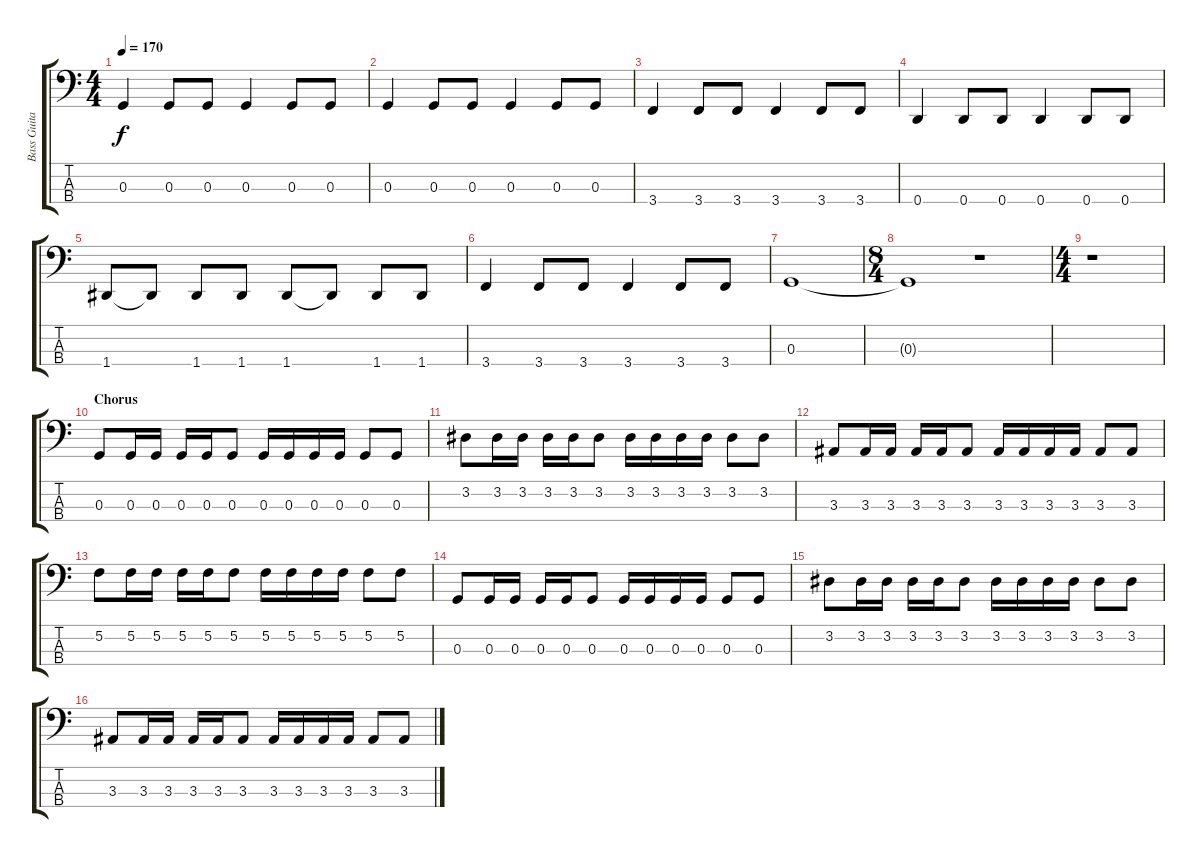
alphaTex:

\track ("Bass Guitar" "Bass Guita") {instrument electricbasspick}
\staff {score tabs}
\tuning (F2 C2 G1 D1) {hide}
\ts (4 4)
\tempo 170
\clef f4
\ks c
0.3.4{dy f} 0.3.8 0.3.8 0.3.4 0.3.8 0.3.8 |
0.3.4 0.3.8 0.3.8 0.3.4 0.3.8 0.3.8 |
3.4.4 3.4.8 3.4.8 3.4.4 3.4.8 3.4.8 |
0.4.4 0.4.8 0.4.8 0.4.4 0.4.8 0.4.8 |
1.4.8 1.4{t}.8 1.4.8 1.4.8 1.4.8 1.4{t}.8 1.4.8 1.4.8 |
3.4.4 3.4.8 3.4.8 3.4.4 3.4.8 3.4.8 |
0.3.1 |
\ts (8 4)
0.3{t}.1 r.1 |
\ts (4 4)
r.1 |
\section ("" "Chorus")
0.3.8 0.3.16 0.3.16 0.3.16 0.3.16 0.3.8 0.3.16 0.3.16 0.3.16 0.3.16 0.3.8 0.3.8 |
3.2.8 3.2.16 3.2.16 3.2.16 3.2.16 3.2.8 3.2.16 3.2.16 3.2.16 3.2.16 3.2.8 3.2.8 |
3.3.8 3.3.16 3.3.16 3.3.16 3.3.16 3.3.8 3.3.16 3.3.16 3.3.16 3.3.16 3.3.8 3.3.8 |
5.2.8 5.2.16 5.2.16 5.2.16 5.2.16 5.2.8 5.2.16 5.2.16 5.2.16 5.2.16 5.2.8 5.2.8 |
0.3.8 0.3.16 0.3.16 0.3.16 0.3.16 0.3.8 0.3.16 0.3.16 0.3.16 0.3.16 0.3.8 0.3.8 |
3.2.8 3.2.16 3.2.16 3.2.16 3.2.16 3.2.8 3.2.16 3.2.16 3.2.16 3.2.16 3.2.8 3.2.8 |
3.3.8 3.3.16 3.3.16 3.3.16 3.3.16 3.3.8 3.3.16 3.3.16 3.3.16 3.3.16 3.3.8 3.3.8
